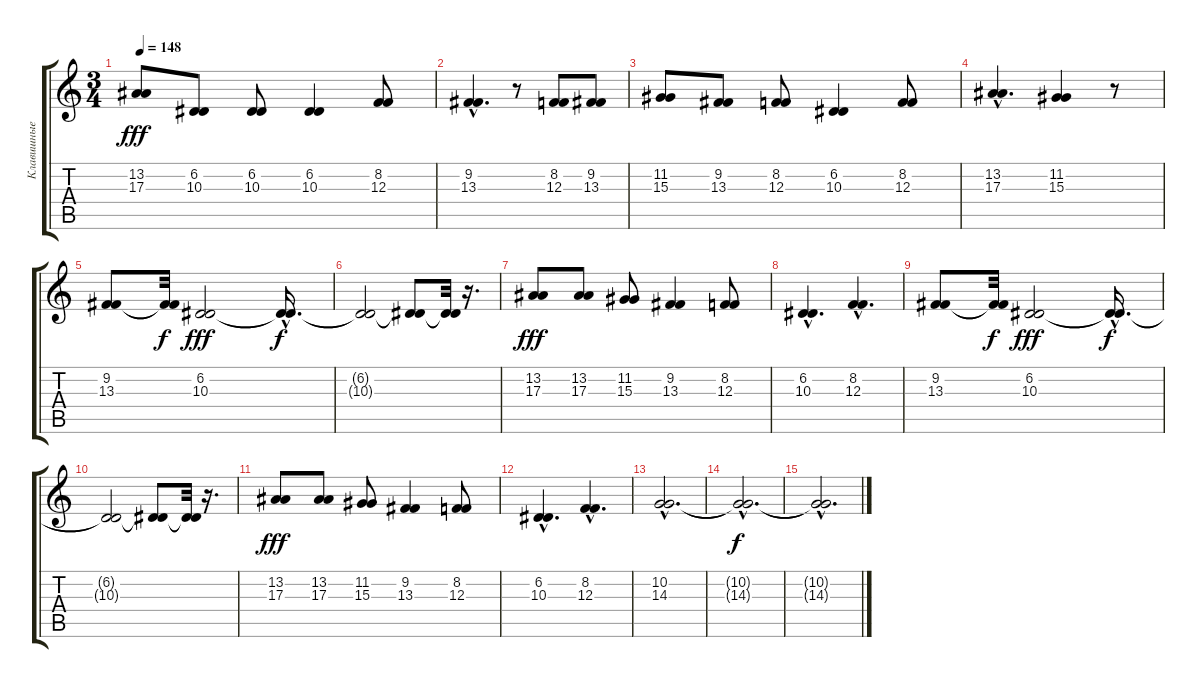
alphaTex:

\track ("Клавишные" "Клавишные") {instrument fx5brightness}
\staff {score tabs}
\tuning (D4 A3 F3 C3 G2 D2) {hide}
\ts (3 4)
\tempo 148
\clef g2
\ks c
(13.2 17.3).8{dy fff} (6.2 10.3).8 (6.2 10.3).8 (6.2 10.3).4 (8.2 12.3).8 |
(9.2{hac} 13.3{hac}).4{d} r.8 (8.2 12.3).8 (9.2 13.3).8 |
(11.2 15.3).8 (9.2 13.3).8 (8.2 12.3).8 (6.2 10.3).4 (8.2 12.3).8 |
(13.2{hac} 17.3{hac}).4{d} (11.2 15.3).4 r.8 |
(9.2 13.3).8 (9.2{t} 13.3{t}).32{dy f} (6.2 10.3).2{dy fff} (6.2{hac t} 10.3{hac t}).16{d dy f} |
(6.2{t} 10.3{t}).2 (6.2{t} 10.3{t}).8 (6.2{t} 10.3{t}).32 r.16{d} |
(13.2 17.3).8{dy fff} (13.2 17.3).8 (11.2 15.3).8 (9.2 13.3).4 (8.2 12.3).8 |
(6.2{hac} 10.3{hac}).4{d} (8.2{hac} 12.3{hac}).4{d} |
(9.2 13.3).8 (9.2{t} 13.3{t}).32{dy f} (6.2 10.3).2{dy fff} (6.2{hac t} 10.3{hac t}).16{d dy f} |
(6.2{t} 10.3{t}).2 (6.2{t} 10.3{t}).8 (6.2{t} 10.3{t}).32 r.16{d} |
(13.2 17.3).8{dy fff} (13.2 17.3).8 (11.2 15.3).8 (9.2 13.3).4 (8.2 12.3).8 |
(6.2{hac} 10.3{hac}).4{d} (8.2{hac} 12.3{hac}).4{d} |
(10.2{hac} 14.3{hac}).2{d} |
(10.2{hac t} 14.3{hac t}).2{d dy f} |
(10.2{hac t} 14.3{hac t}).2{d}
